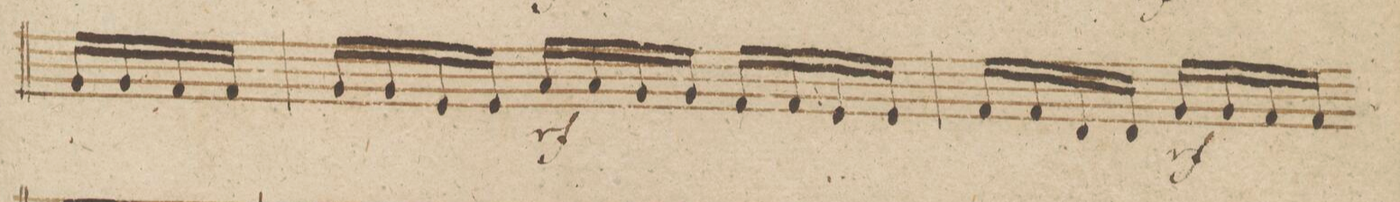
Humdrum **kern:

**kern	**dynam
*I"Violino 2do	*
*clefG2	*
*k[b-]	*
*met(c)	*
*M3/4	*
16g/LL	.
16g/	.
16f/	.
16f/JJ	.
=46	=46
16g/LL	.
16g/	.
16e/	.
16e/JJ	.
16a/LL	rfz
16a/	.
16g/	.
16g/JJ	.
16f/LL	.
16f/	.
16e/	.
16e/JJ	.
=47	=47
16f/LL	.
16f/	.
16d/	.
16d/JJ	.
16g/LL	rfz
16g/	.
16f/	.
16f/JJ	.
*-	*-
